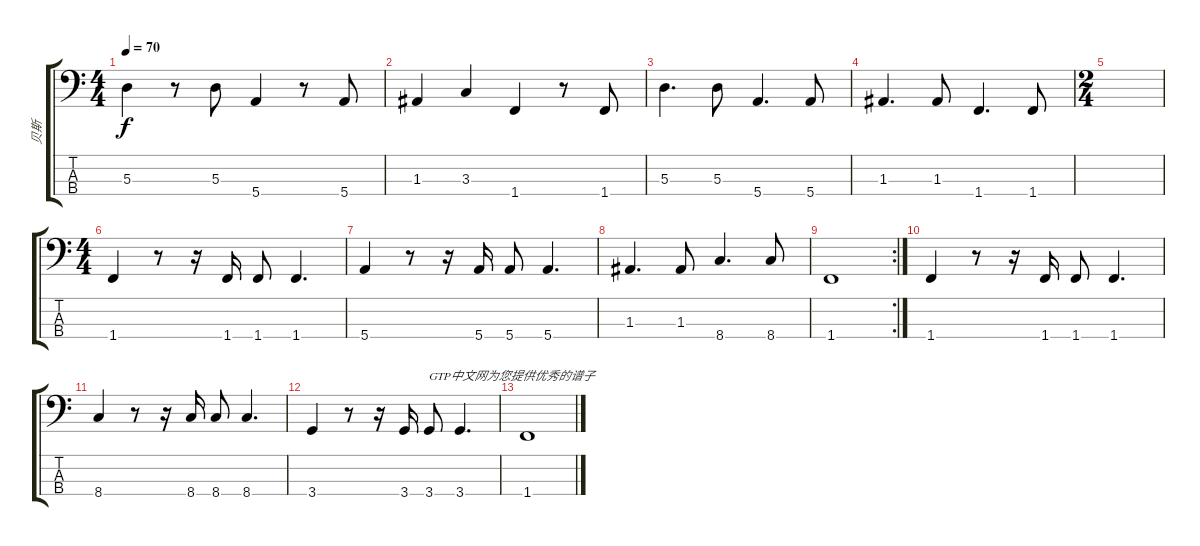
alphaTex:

\track ("贝斯" "贝斯") {instrument electricbassfinger}
\staff {score tabs}
\tuning (G2 D2 A1 E1) {hide}
\ts (4 4)
\tempo 70
\clef f4
\ks c
5.3.4{dy f} r.8 5.3.8 5.4.4 r.8 5.4.8 |
1.3.4 3.3.4 1.4.4 r.8 1.4.8 |
5.3.4{d} 5.3.8 5.4.4{d} 5.4.8 |
1.3.4{d} 1.3.8 1.4.4{d} 1.4.8 |
\ts (2 4)
|
\ts (4 4)
1.4.4 r.8 r.16 1.4.16 1.4.8 1.4.4{d} |
5.4.4 r.8 r.16 5.4.16 5.4.8 5.4.4{d} |
1.3.4{d} 1.3.8 8.4.4{d} 8.4.8 |
\rc 2
1.4.1 |
1.4.4 r.8 r.16 1.4.16 1.4.8 1.4.4{d} |
8.4.4 r.8 r.16 8.4.16 8.4.8 8.4.4{d} |
3.4.4 r.8 r.16 3.4.16 3.4.8{txt "GTP中文网为您提供优秀的谱子"} 3.4.4{d} |
1.4.1
